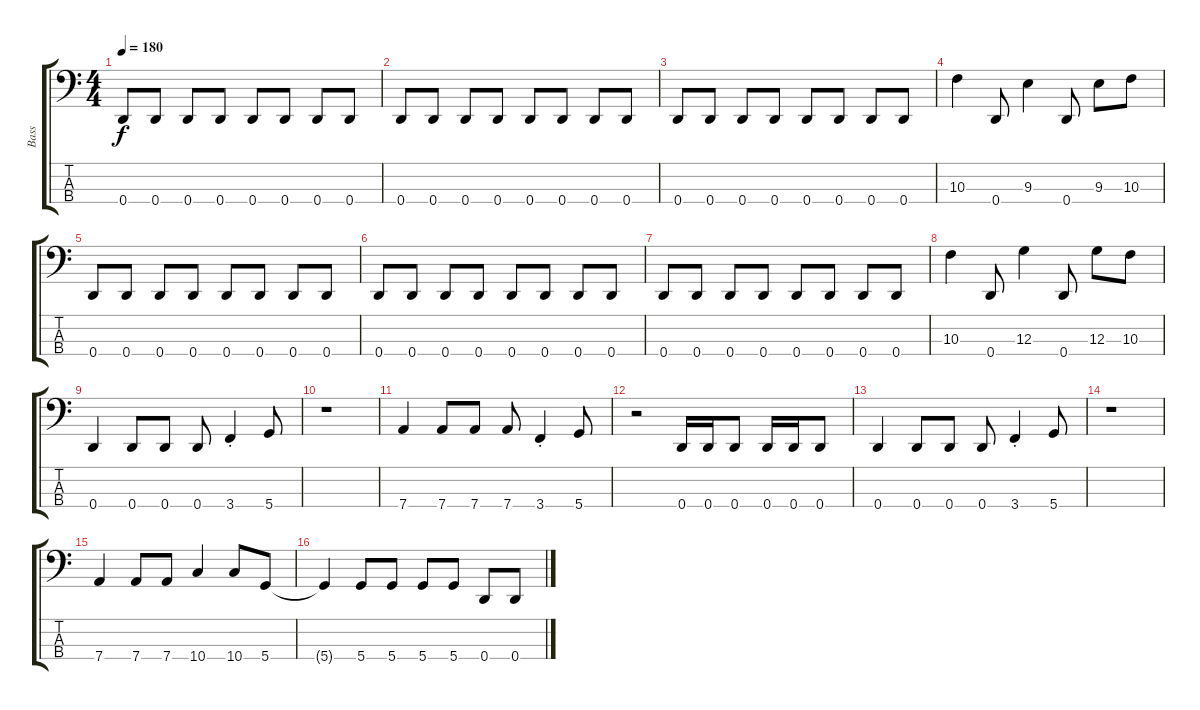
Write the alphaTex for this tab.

\track ("Bass" "Bass") {instrument electricbasspick}
\staff {score tabs}
\tuning (F2 C2 G1 D1) {hide}
\ts (4 4)
\tempo 180
\clef f4
\ks c
0.4.8{dy f} 0.4.8 0.4.8 0.4.8 0.4.8 0.4.8 0.4.8 0.4.8 |
0.4.8 0.4.8 0.4.8 0.4.8 0.4.8 0.4.8 0.4.8 0.4.8 |
0.4.8 0.4.8 0.4.8 0.4.8 0.4.8 0.4.8 0.4.8 0.4.8 |
10.3.4 0.4.8 9.3.4 0.4.8 9.3.8 10.3.8 |
0.4.8 0.4.8 0.4.8 0.4.8 0.4.8 0.4.8 0.4.8 0.4.8 |
0.4.8 0.4.8 0.4.8 0.4.8 0.4.8 0.4.8 0.4.8 0.4.8 |
0.4.8 0.4.8 0.4.8 0.4.8 0.4.8 0.4.8 0.4.8 0.4.8 |
10.3.4 0.4.8 12.3.4 0.4.8 12.3.8 10.3.8 |
0.4.4 0.4.8 0.4.8 0.4.8 3.4{st}.4 5.4.8 |
r.1 |
7.4.4 7.4.8 7.4.8 7.4.8 3.4{st}.4 5.4.8 |
r.2 0.4.16 0.4.16 0.4.8 0.4.16 0.4.16 0.4.8 |
0.4.4 0.4.8 0.4.8 0.4.8 3.4{st}.4 5.4.8 |
r.1 |
7.4.4 7.4.8 7.4.8 10.4.4 10.4.8 5.4.8 |
5.4{t}.4 5.4.8 5.4.8 5.4.8 5.4.8 0.4.8 0.4.8
